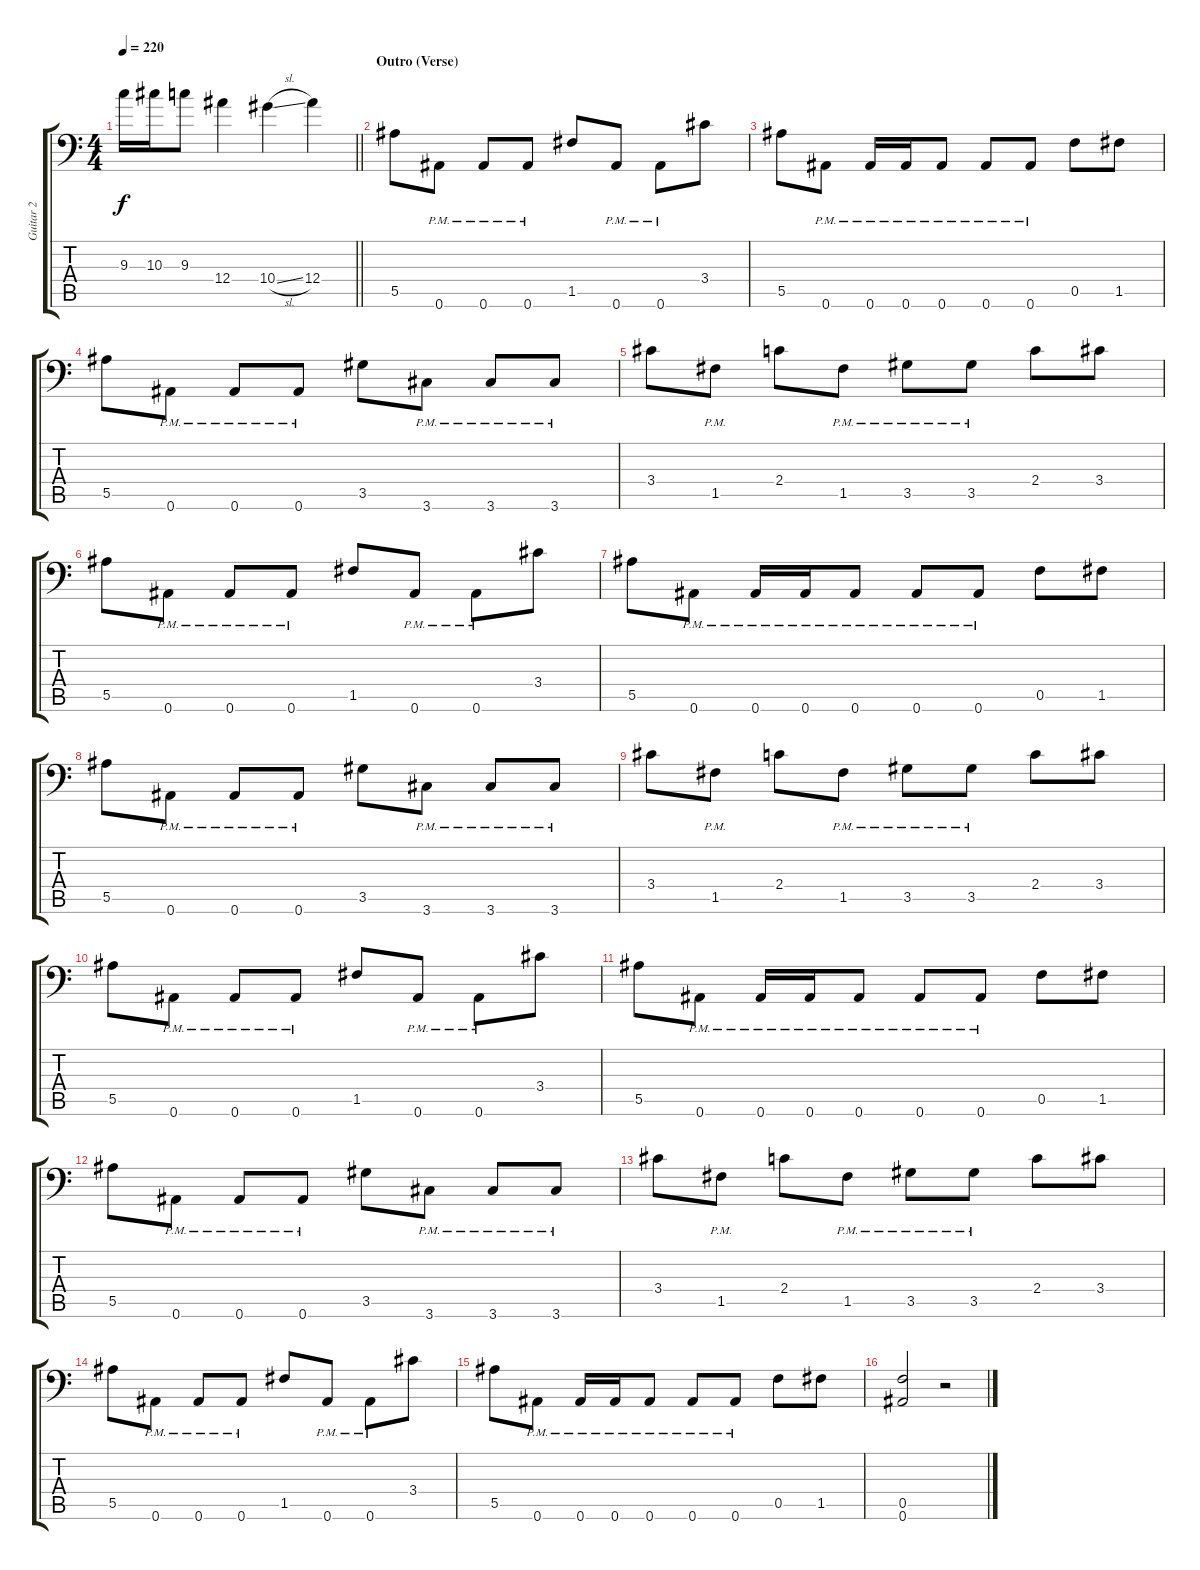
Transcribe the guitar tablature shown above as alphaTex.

\track ("Guitar 2" "Guitar 2") {instrument overdrivenguitar}
\staff {score tabs}
\tuning (C4 G3 Eb3 Bb2 F2 Bb1) {hide}
\ts (4 4)
\tempo 220
\clef f4
\barLineRight lightlight
\ks c
9.3.16{dy f} 10.3.16 9.3.8 12.4.4 10.4{sl}.4 12.4.4 |
\section ("" "Outro (Verse)")
5.5.8 0.6{pm}.8 0.6{pm}.8 0.6{pm}.8 1.5.8 0.6{pm}.8 0.6{pm}.8 3.4.8 |
5.5.8 0.6{pm}.8 0.6{pm}.16 0.6{pm}.16 0.6{pm}.8 0.6{pm}.8 0.6{pm}.8 0.5.8 1.5.8 |
5.5.8 0.6{pm}.8 0.6{pm}.8 0.6{pm}.8 3.5.8 3.6{pm}.8 3.6{pm}.8 3.6{pm}.8 |
3.4.8 1.5{pm}.8 2.4.8 1.5{pm}.8 3.5{pm}.8 3.5{pm}.8 2.4.8 3.4.8 |
5.5.8 0.6{pm}.8 0.6{pm}.8 0.6{pm}.8 1.5.8 0.6{pm}.8 0.6{pm}.8 3.4.8 |
5.5.8 0.6{pm}.8 0.6{pm}.16 0.6{pm}.16 0.6{pm}.8 0.6{pm}.8 0.6{pm}.8 0.5.8 1.5.8 |
5.5.8 0.6{pm}.8 0.6{pm}.8 0.6{pm}.8 3.5.8 3.6{pm}.8 3.6{pm}.8 3.6{pm}.8 |
3.4.8 1.5{pm}.8 2.4.8 1.5{pm}.8 3.5{pm}.8 3.5{pm}.8 2.4.8 3.4.8 |
5.5.8 0.6{pm}.8 0.6{pm}.8 0.6{pm}.8 1.5.8 0.6{pm}.8 0.6{pm}.8 3.4.8 |
5.5.8 0.6{pm}.8 0.6{pm}.16 0.6{pm}.16 0.6{pm}.8 0.6{pm}.8 0.6{pm}.8 0.5.8 1.5.8 |
5.5.8 0.6{pm}.8 0.6{pm}.8 0.6{pm}.8 3.5.8 3.6{pm}.8 3.6{pm}.8 3.6{pm}.8 |
3.4.8 1.5{pm}.8 2.4.8 1.5{pm}.8 3.5{pm}.8 3.5{pm}.8 2.4.8 3.4.8 |
5.5.8 0.6{pm}.8 0.6{pm}.8 0.6{pm}.8 1.5.8 0.6{pm}.8 0.6{pm}.8 3.4.8 |
5.5.8 0.6{pm}.8 0.6{pm}.16 0.6{pm}.16 0.6{pm}.8 0.6{pm}.8 0.6{pm}.8 0.5.8 1.5.8 |
(0.5 0.6).2 r.2
